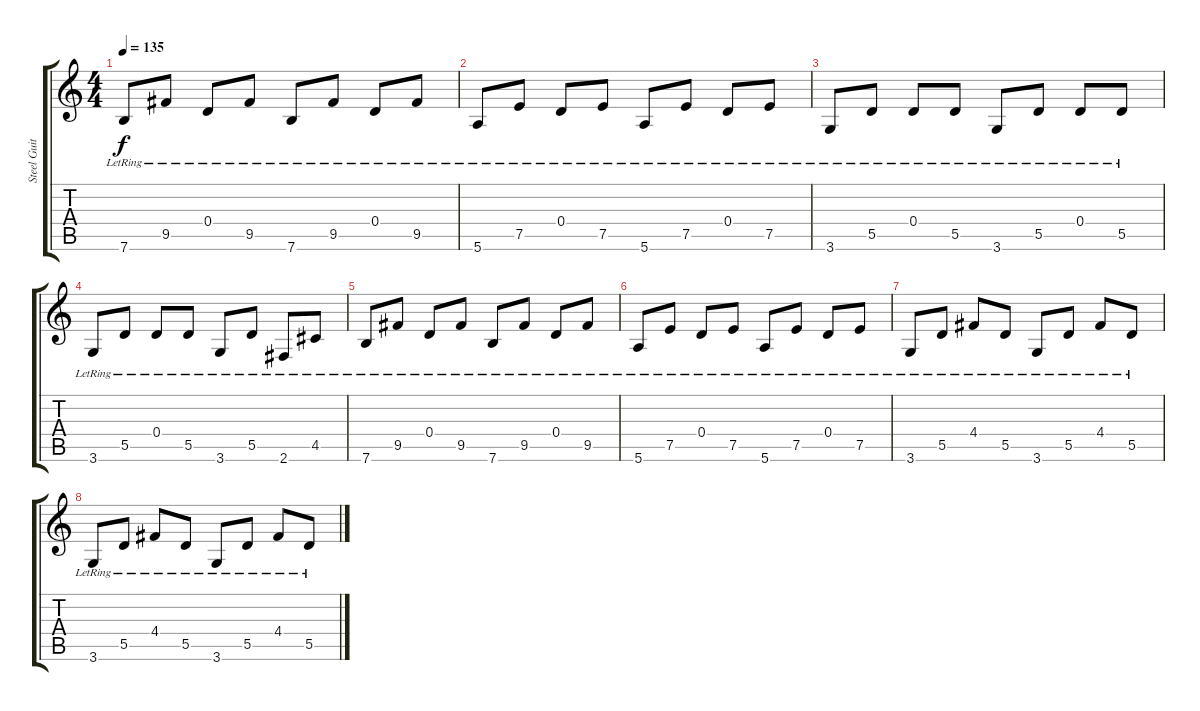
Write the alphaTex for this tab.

\track ("Steel Guitar" "Steel Guit") {instrument acousticguitarsteel}
\staff {score tabs}
\tuning (E4 B3 G3 D3 A2 E2) {hide}
\ts (4 4)
\tempo 135
\clef g2
\ks c
7.6{lr}.8{dy f} 9.5{lr}.8 0.4{lr}.8 9.5{lr}.8 7.6{lr}.8 9.5{lr}.8 0.4{lr}.8 9.5{lr}.8 |
5.6{lr}.8 7.5{lr}.8 0.4{lr}.8 7.5{lr}.8 5.6{lr}.8 7.5{lr}.8 0.4{lr}.8 7.5{lr}.8 |
3.6{lr}.8 5.5{lr}.8 0.4{lr}.8 5.5{lr}.8 3.6{lr}.8 5.5{lr}.8 0.4{lr}.8 5.5{lr}.8 |
3.6{lr}.8 5.5{lr}.8 0.4{lr}.8 5.5{lr}.8 3.6{lr}.8 5.5{lr}.8 2.6{lr}.8 4.5{lr}.8 |
7.6{lr}.8 9.5{lr}.8 0.4{lr}.8 9.5{lr}.8 7.6{lr}.8 9.5{lr}.8 0.4{lr}.8 9.5{lr}.8 |
5.6{lr}.8 7.5{lr}.8 0.4{lr}.8 7.5{lr}.8 5.6{lr}.8 7.5{lr}.8 0.4{lr}.8 7.5{lr}.8 |
3.6{lr}.8 5.5{lr}.8 4.4{lr}.8 5.5{lr}.8 3.6{lr}.8 5.5{lr}.8 4.4{lr}.8 5.5{lr}.8 |
3.6{lr}.8 5.5{lr}.8 4.4{lr}.8 5.5{lr}.8 3.6{lr}.8 5.5{lr}.8 4.4{lr}.8 5.5{lr}.8
